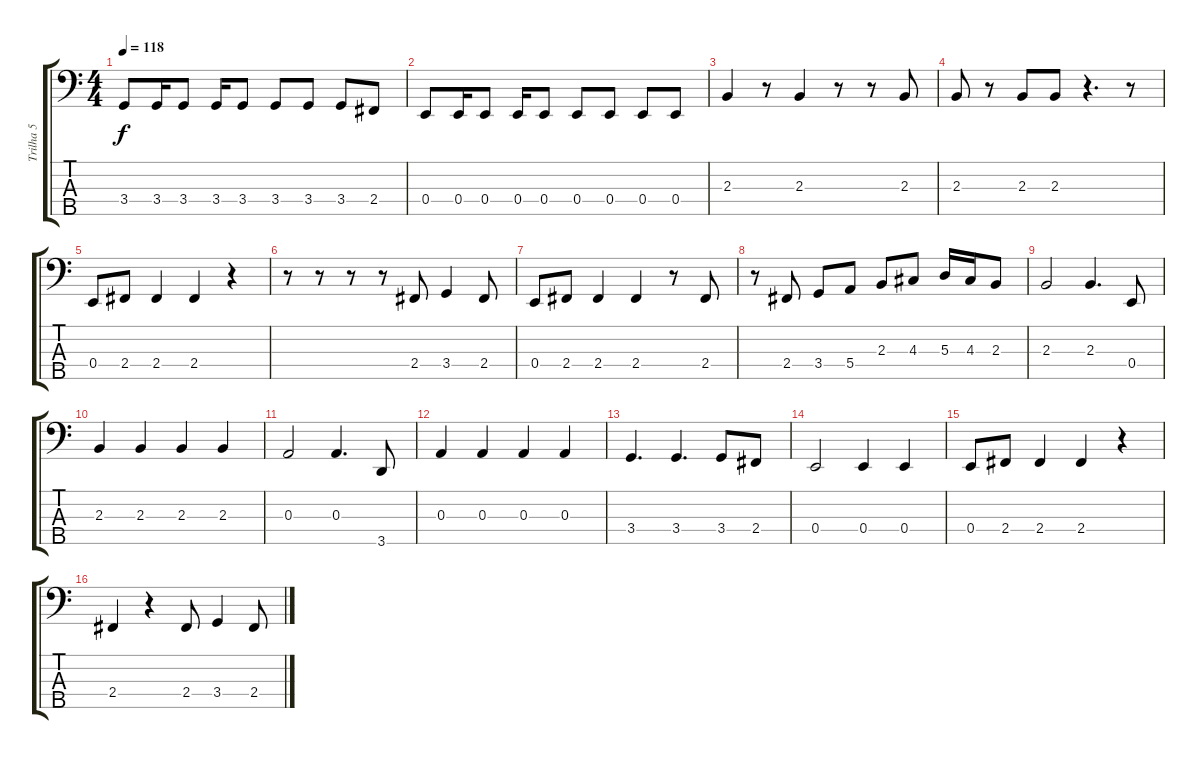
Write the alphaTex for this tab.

\track ("Trilha 5" "Trilha 5") {instrument electricbassfinger}
\staff {score tabs}
\tuning (G2 D2 A1 E1 B0) {hide}
\ts (4 4)
\tempo 118
\clef f4
\ks c
3.4.8{dy f} 3.4.16 3.4.8 3.4.16 3.4.8 3.4.8 3.4.8 3.4.8 2.4.8 |
0.4.8 0.4.16 0.4.8 0.4.16 0.4.8 0.4.8 0.4.8 0.4.8 0.4.8 |
2.3.4 r.8 2.3.4 r.8 r.8 2.3.8 |
2.3.8 r.8 2.3.8 2.3.8 r.4{d} r.8 |
0.4.8 2.4.8 2.4.4 2.4.4 r.4 |
r.8 r.8 r.8 r.8 2.4.8 3.4.4 2.4.8 |
0.4.8 2.4.8 2.4.4 2.4.4 r.8 2.4.8 |
r.8 2.4.8 3.4.8 5.4.8 2.3.8 4.3.8 5.3.16 4.3.16 2.3.8 |
2.3.2 2.3.4{d} 0.4.8 |
2.3.4 2.3.4 2.3.4 2.3.4 |
0.3.2 0.3.4{d} 3.5.8 |
0.3.4 0.3.4 0.3.4 0.3.4 |
3.4.4{d} 3.4.4{d} 3.4.8 2.4.8 |
0.4.2 0.4.4 0.4.4 |
0.4.8 2.4.8 2.4.4 2.4.4 r.4 |
2.4.4 r.4 2.4.8 3.4.4 2.4.8
